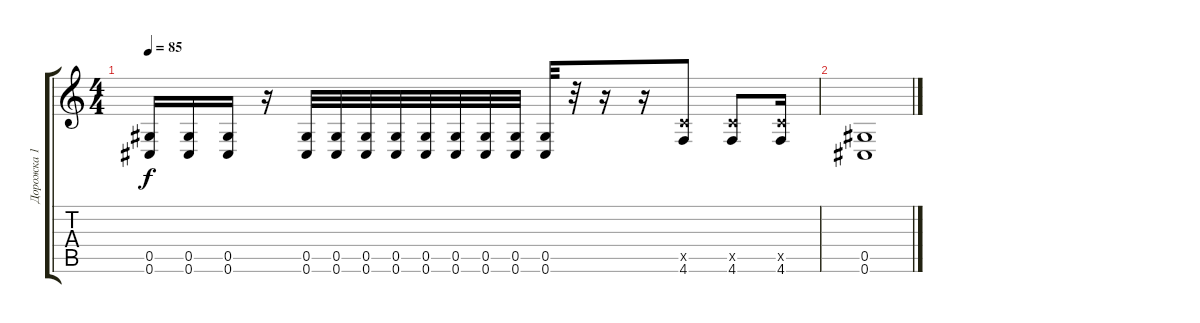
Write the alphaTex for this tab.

\track ("Дорожка 1" "Дорожка 1") {instrument distortionguitar}
\staff {score tabs}
\tuning (Eb4 Bb3 Gb3 Db3 Ab2 Db2) {hide}
\ts (4 4)
\tempo 85
\clef g2
\ks c
(0.5 0.6).16{dy f} (0.5 0.6).16 (0.5 0.6).16 r.16 (0.5 0.6).32 (0.5 0.6).32 (0.5 0.6).32 (0.5 0.6).32 (0.5 0.6).32 (0.5 0.6).32 (0.5 0.6).32 (0.5 0.6).32 (0.5 0.6).32 r.32 r.16 r.16 (4.5{x} 4.6).8 (4.5{x} 4.6).8 (4.5{x} 4.6).16 |
(0.5 0.6).1
